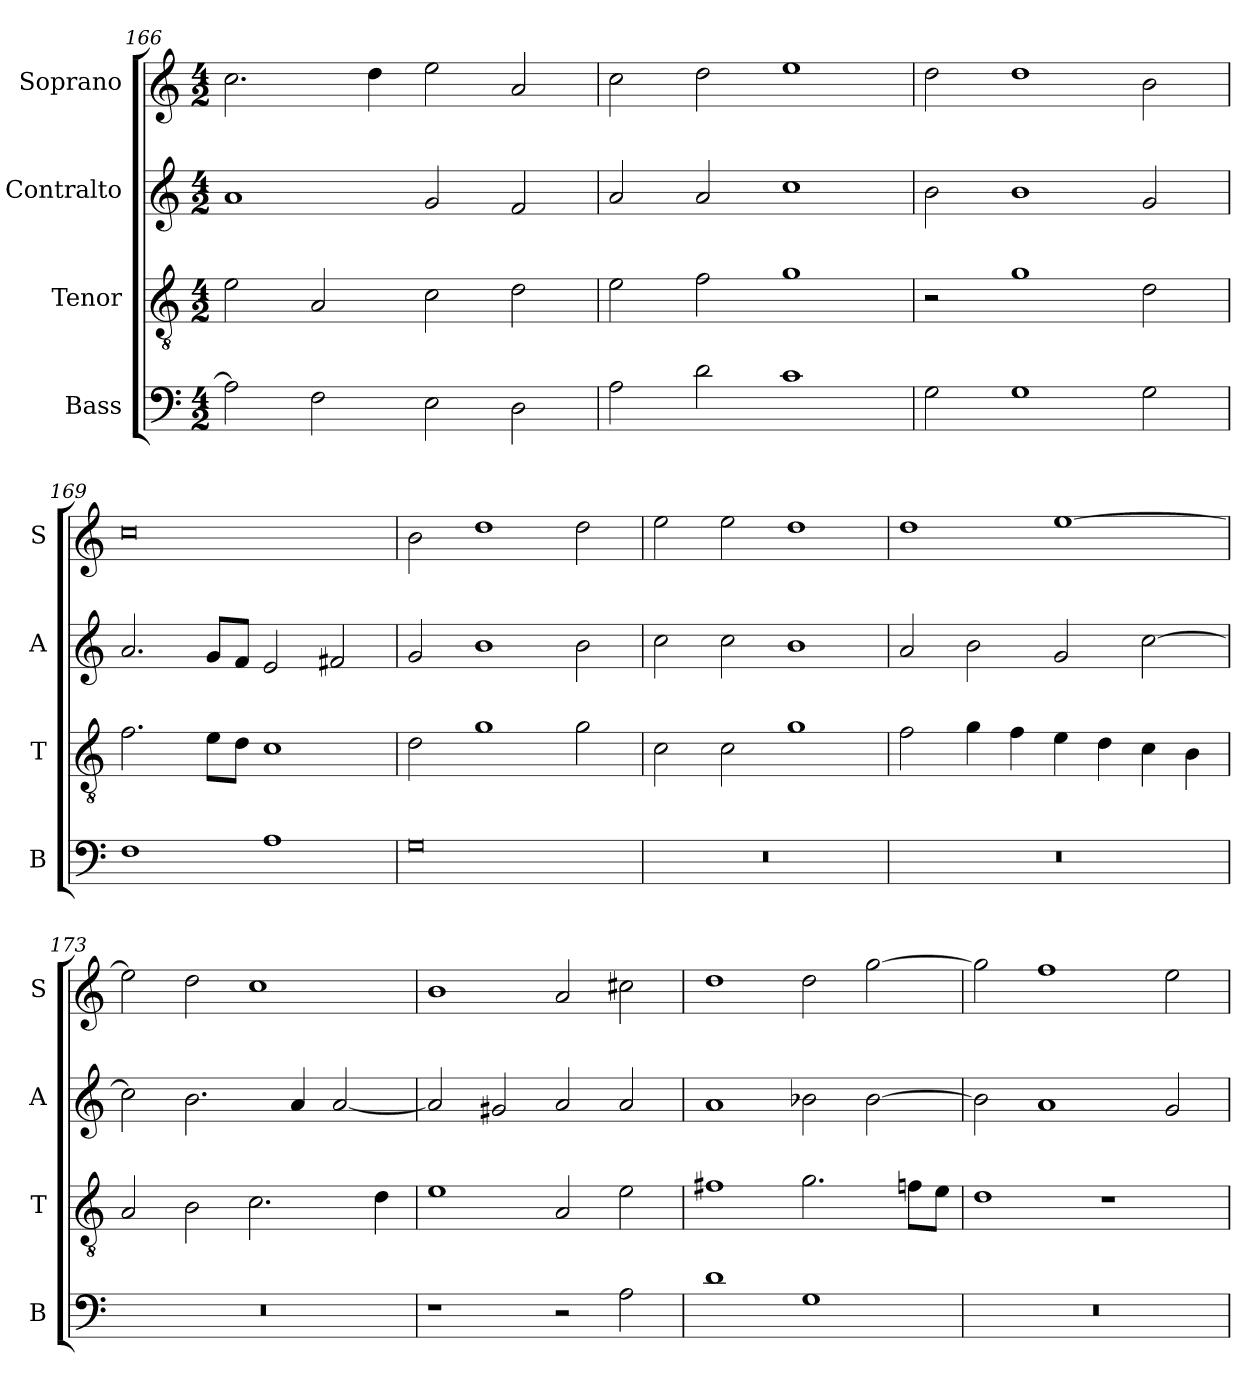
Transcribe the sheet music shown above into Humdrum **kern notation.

**kern	**kern	**kern	**kern
*part4	*part3	*part2	*part1
*staff4	*staff3	*staff2	*staff1
*I"Bass	*I"Tenor	*I"Contralto	*I"Soprano
*I'B	*I'T	*I'A	*I'S
*clefF4	*clefGv2	*clefG2	*clefG2
*k[]	*k[]	*k[]	*k[]
*D:dor	*D:dor	*D:dor	*D:dor
*M4/2	*M4/2	*M4/2	*M4/2
=166	=166	=166	=166
2A]	2e	1a	2.cc
2F	2A	.	.
.	.	.	4dd
2E	2c	2g	2ee
2D	2d	2f	2a
=167	=167	=167	=167
2A	2e	2a	2cc
2d	2f	2a	2dd
1c	1g	1cc	1ee
=168	=168	=168	=168
2G	2r	2b	2dd
1G	1g	1b	1dd
2G	2d	2g	2b
=169	=169	=169	=169
1F	2.f	2.a	0cc
.	8e\L	8g/L	.
.	8d\J	8f/J	.
1A	1c	2e	.
.	.	2f#X	.
=170	=170	=170	=170
0G	2d	2g	2b
.	1g	1b	1dd
.	2g	2b	2dd
=171	=171	=171	=171
0r	2c	2cc	2ee
.	2c	2cc	2ee
.	1g	1b	1dd
=172	=172	=172	=172
0r	2f	2a	1dd
.	4g	2b	.
.	4f	.	.
.	4e	2g	[1ee
.	4d	.	.
.	4c	[2cc	.
.	4B	.	.
=173	=173	=173	=173
0r	2A	2cc]	2ee]
.	2B	2.b	2dd
.	2.c	.	1cc
.	.	4a	.
.	.	[2a	.
.	4d	.	.
=174	=174	=174	=174
1r	1e	2a]	1b
.	.	2g#X	.
2r	2A	2a	2a
2A	2e	2a	2cc#X
=175	=175	=175	=175
1d	1f#X	1a	1dd
1G	2.g	2b-X	2dd
.	.	[2b-	[2gg
.	8fn\L	.	.
.	8e\J	.	.
=176	=176	=176	=176
0r	1d	2b-]	2gg]
.	.	1a	1ff
.	1r	.	.
.	.	2g	2ee
=	=	=	=
*-	*-	*-	*-
